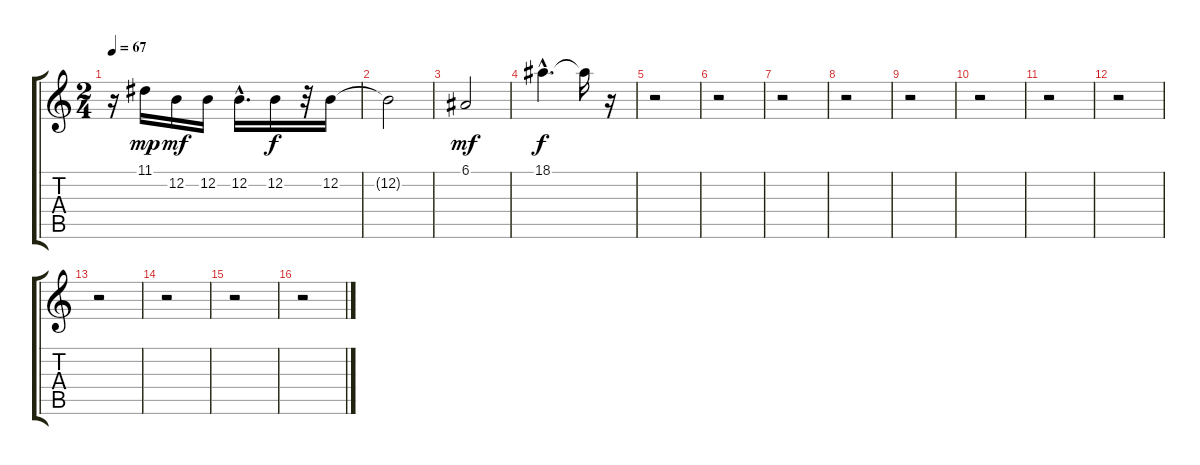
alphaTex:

\track "" {instrument accordion}
\staff {score tabs}
\tuning (E4 B3 G3 D3 A2 E2) {hide}
\ts (2 4)
\tempo 67
\clef g2
\ks c
r.16{dy f} 11.1.16{dy mp} 12.2.16{dy mf} 12.2.16 12.2{hac}.16{d} 12.2.16{dy f} r.32 12.2.16 |
12.2{t}.2 |
6.1.2{dy mf} |
18.1{hac}.4{d dy f} 18.1{t}.16 r.16 |
r.2 |
r.2 |
r.2 |
r.2 |
r.2 |
r.2 |
r.2 |
r.2 |
r.2 |
r.2 |
r.2 |
r.2
